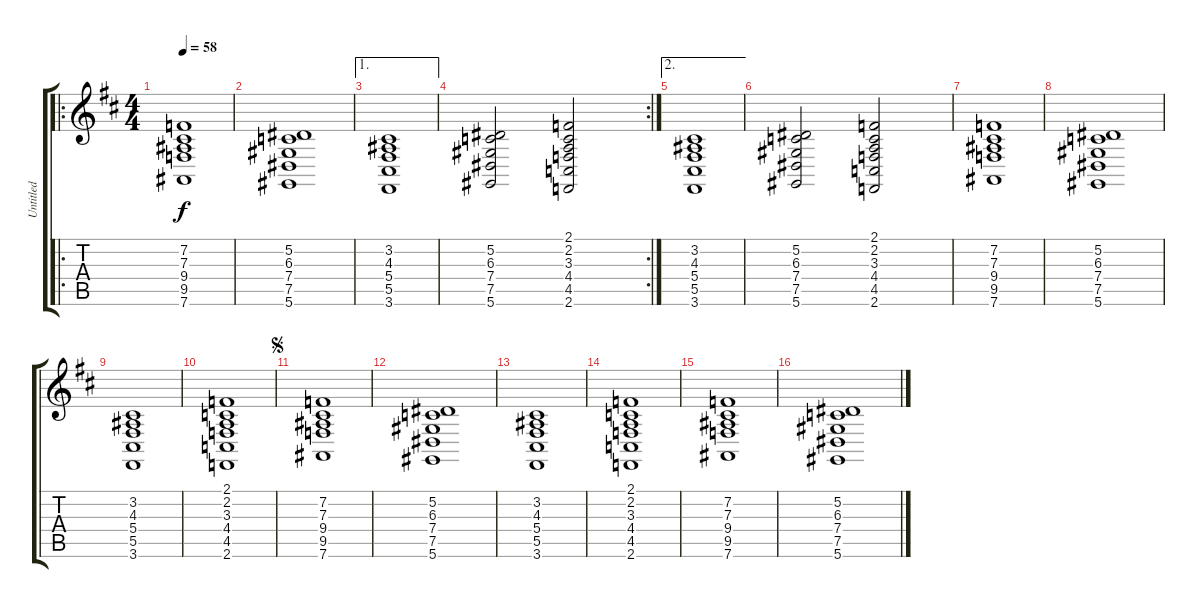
\track ("Untitled" "Untitled") {instrument synthstrings1}
\staff {score tabs}
\tuning (Eb4 Bb3 Gb3 Db3 Ab2 Eb2) {hide}
\ro
\ts (4 4)
\tempo 58
\clef g2
\ks d
(7.2 7.3 9.4 9.5 7.6).1{dy f instrument synthstrings1} |
(5.2 6.3 7.4 7.5 5.6).1 |
\ae 1
(3.2 4.3 5.4 5.5 3.6).1 |
\rc 2
(5.2 6.3 7.4 7.5 5.6).2 (2.1 2.2 3.3 4.4 4.5 2.6).2 |
\ae 2
(3.2 4.3 5.4 5.5 3.6).1 |
(5.2 6.3 7.4 7.5 5.6).2 (2.1 2.2 3.3 4.4 4.5 2.6).2 |
(7.2 7.3 9.4 9.5 7.6).1 |
(5.2 6.3 7.4 7.5 5.6).1 |
(3.2 4.3 5.4 5.5 3.6).1 |
(2.1 2.2 3.3 4.4 4.5 2.6).1 |
\jump segno
(7.2 7.3 9.4 9.5 7.6).1 |
(5.2 6.3 7.4 7.5 5.6).1 |
(3.2 4.3 5.4 5.5 3.6).1 |
(2.1 2.2 3.3 4.4 4.5 2.6).1 |
(7.2 7.3 9.4 9.5 7.6).1 |
(5.2 6.3 7.4 7.5 5.6).1
